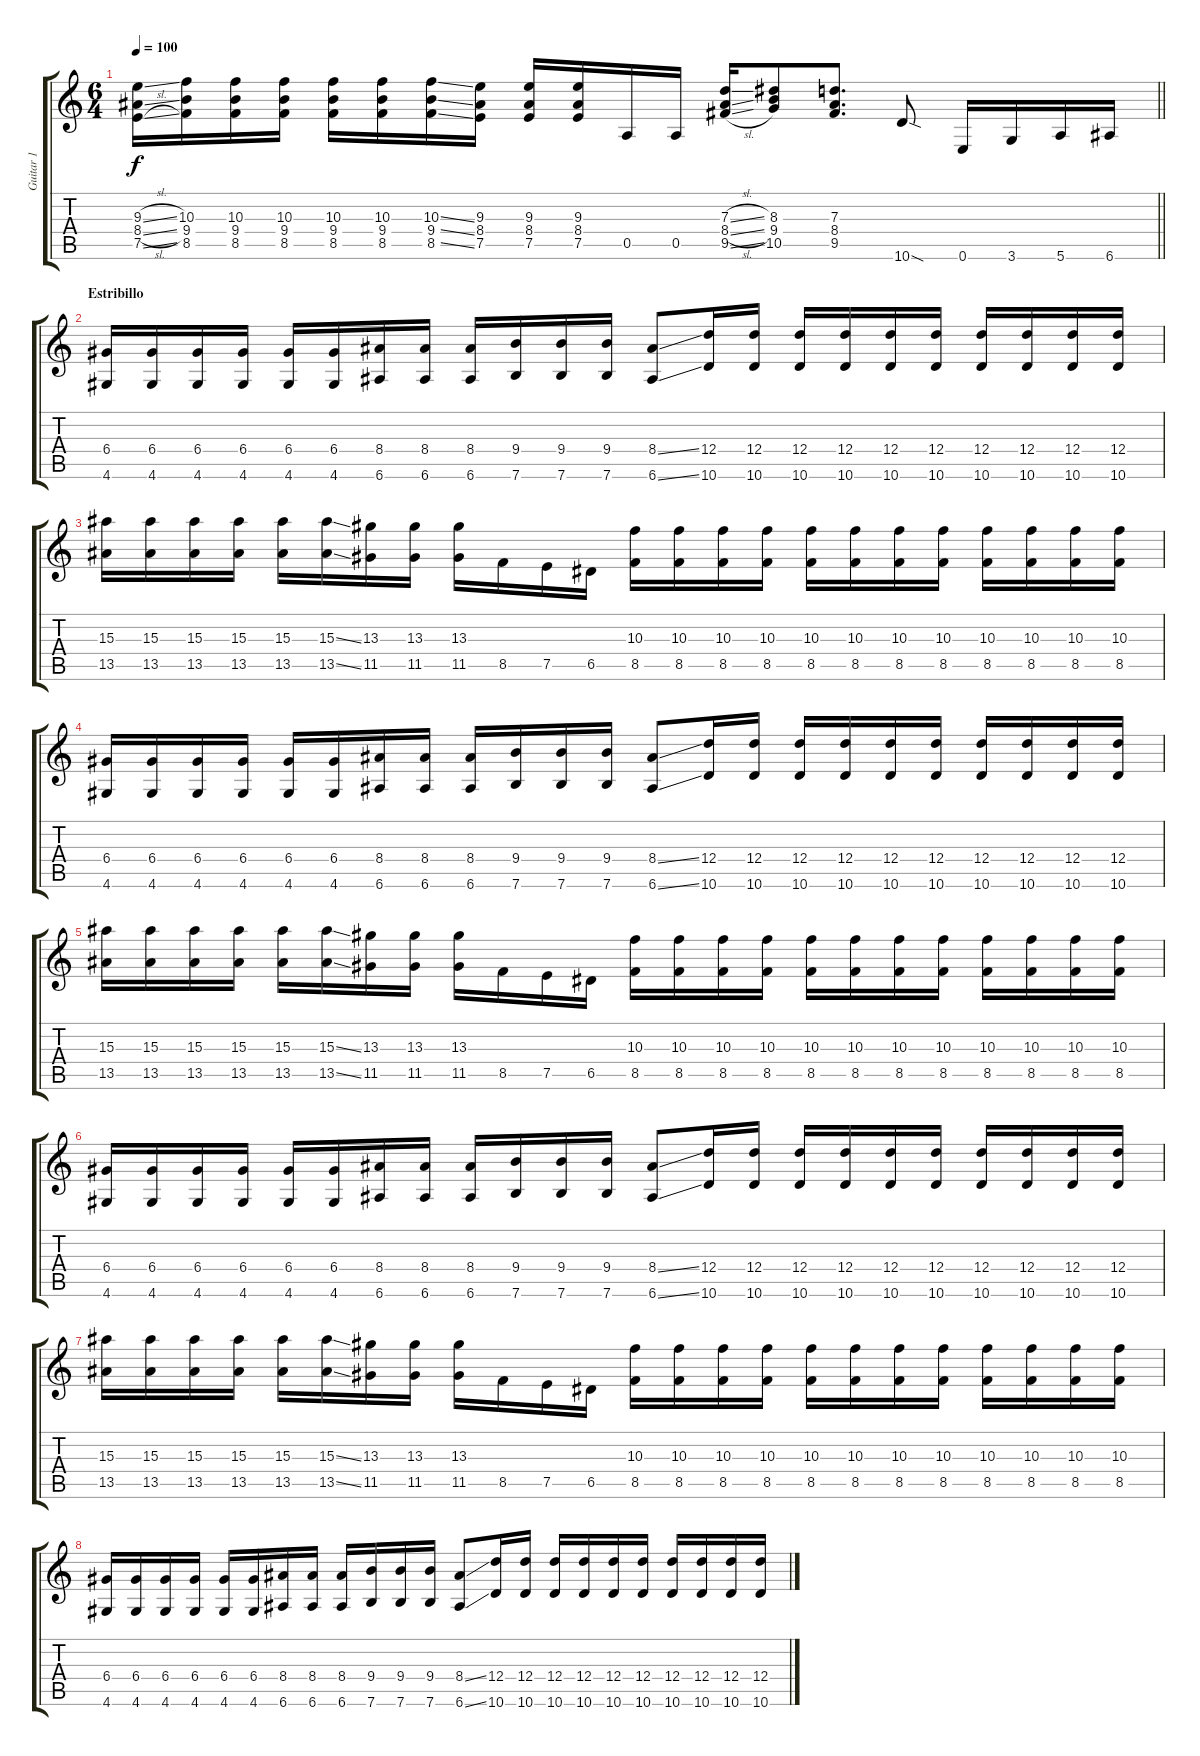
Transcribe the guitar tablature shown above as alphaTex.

\track ("Guitar 1" "Guitar 1") {instrument distortionguitar}
\staff {score tabs}
\tuning (E4 B3 G3 D3 A2 E2) {hide}
\ts (6 4)
\tempo 100
\clef g2
\barLineRight lightlight
\ks c
(9.3{sl} 8.4{sl} 7.5{sl}).16{dy f} (10.3 9.4 8.5).16 (10.3 9.4 8.5).16 (10.3 9.4 8.5).16 (10.3 9.4 8.5).16 (10.3 9.4 8.5).16 (10.3{ss} 9.4{ss} 8.5{ss}).16 (9.3 8.4 7.5).16 (9.3 8.4 7.5).16 (9.3 8.4 7.5).16 0.5.16 0.5.16 (7.3{sl} 8.4{sl} 9.5{sl}).16 (8.3 9.4 10.5).8 (7.3 8.4 9.5).8{d} 10.6{sod}.8 0.6.16 3.6.16 5.6.16 6.6.16 |
\section ("" "Estribillo")
(6.4 4.6).16 (6.4 4.6).16 (6.4 4.6).16 (6.4 4.6).16 (6.4 4.6).16 (6.4 4.6).16 (8.4 6.6).16 (8.4 6.6).16 (8.4 6.6).16 (9.4 7.6).16 (9.4 7.6).16 (9.4 7.6).16 (8.4{ss} 6.6{ss}).8 (12.4 10.6).16 (12.4 10.6).16 (12.4 10.6).16 (12.4 10.6).16 (12.4 10.6).16 (12.4 10.6).16 (12.4 10.6).16 (12.4 10.6).16 (12.4 10.6).16 (12.4 10.6).16 |
(15.3 13.5).16 (15.3 13.5).16 (15.3 13.5).16 (15.3 13.5).16 (15.3 13.5).16 (15.3{ss} 13.5{ss}).16 (13.3 11.5).16 (13.3 11.5).16 (13.3 11.5).16 8.5.16 7.5.16 6.5.16 (10.3 8.5).16 (10.3 8.5).16 (10.3 8.5).16 (10.3 8.5).16 (10.3 8.5).16 (10.3 8.5).16 (10.3 8.5).16 (10.3 8.5).16 (10.3 8.5).16 (10.3 8.5).16 (10.3 8.5).16 (10.3 8.5).16 |
(6.4 4.6).16 (6.4 4.6).16 (6.4 4.6).16 (6.4 4.6).16 (6.4 4.6).16 (6.4 4.6).16 (8.4 6.6).16 (8.4 6.6).16 (8.4 6.6).16 (9.4 7.6).16 (9.4 7.6).16 (9.4 7.6).16 (8.4{ss} 6.6{ss}).8 (12.4 10.6).16 (12.4 10.6).16 (12.4 10.6).16 (12.4 10.6).16 (12.4 10.6).16 (12.4 10.6).16 (12.4 10.6).16 (12.4 10.6).16 (12.4 10.6).16 (12.4 10.6).16 |
(15.3 13.5).16 (15.3 13.5).16 (15.3 13.5).16 (15.3 13.5).16 (15.3 13.5).16 (15.3{ss} 13.5{ss}).16 (13.3 11.5).16 (13.3 11.5).16 (13.3 11.5).16 8.5.16 7.5.16 6.5.16 (10.3 8.5).16 (10.3 8.5).16 (10.3 8.5).16 (10.3 8.5).16 (10.3 8.5).16 (10.3 8.5).16 (10.3 8.5).16 (10.3 8.5).16 (10.3 8.5).16 (10.3 8.5).16 (10.3 8.5).16 (10.3 8.5).16 |
(6.4 4.6).16 (6.4 4.6).16 (6.4 4.6).16 (6.4 4.6).16 (6.4 4.6).16 (6.4 4.6).16 (8.4 6.6).16 (8.4 6.6).16 (8.4 6.6).16 (9.4 7.6).16 (9.4 7.6).16 (9.4 7.6).16 (8.4{ss} 6.6{ss}).8 (12.4 10.6).16 (12.4 10.6).16 (12.4 10.6).16 (12.4 10.6).16 (12.4 10.6).16 (12.4 10.6).16 (12.4 10.6).16 (12.4 10.6).16 (12.4 10.6).16 (12.4 10.6).16 |
(15.3 13.5).16 (15.3 13.5).16 (15.3 13.5).16 (15.3 13.5).16 (15.3 13.5).16 (15.3{ss} 13.5{ss}).16 (13.3 11.5).16 (13.3 11.5).16 (13.3 11.5).16 8.5.16 7.5.16 6.5.16 (10.3 8.5).16 (10.3 8.5).16 (10.3 8.5).16 (10.3 8.5).16 (10.3 8.5).16 (10.3 8.5).16 (10.3 8.5).16 (10.3 8.5).16 (10.3 8.5).16 (10.3 8.5).16 (10.3 8.5).16 (10.3 8.5).16 |
(6.4 4.6).16 (6.4 4.6).16 (6.4 4.6).16 (6.4 4.6).16 (6.4 4.6).16 (6.4 4.6).16 (8.4 6.6).16 (8.4 6.6).16 (8.4 6.6).16 (9.4 7.6).16 (9.4 7.6).16 (9.4 7.6).16 (8.4{ss} 6.6{ss}).8 (12.4 10.6).16 (12.4 10.6).16 (12.4 10.6).16 (12.4 10.6).16 (12.4 10.6).16 (12.4 10.6).16 (12.4 10.6).16 (12.4 10.6).16 (12.4 10.6).16 (12.4 10.6).16
